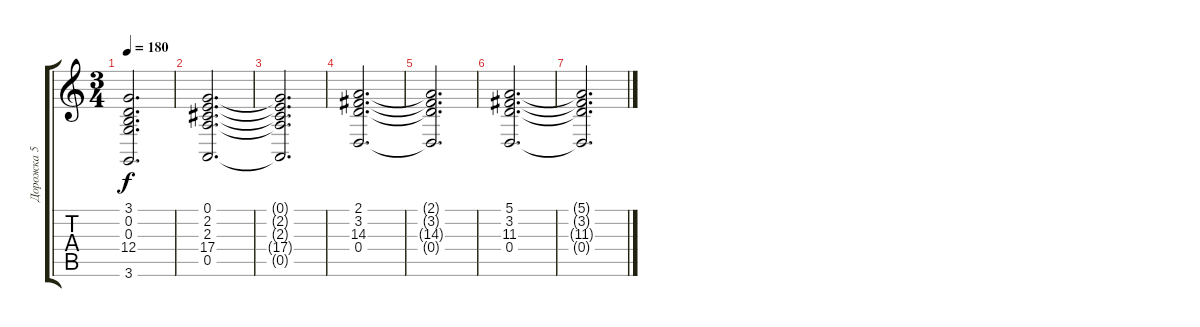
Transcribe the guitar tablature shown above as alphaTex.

\track ("Дорожка 5" "Дорожка 5") {instrument stringensemble1}
\staff {score tabs}
\tuning (E4 B3 G3 D3 A2 E2) {hide}
\ts (3 4)
\tempo 180
\clef g2
\ks c
(3.1{t} 0.2{t} 0.3{t} 12.4{t} 3.6{t}).2{d dy f} |
(0.1 2.2 2.3 17.4 0.5).2{d} |
(0.1{t} 2.2{t} 2.3{t} 17.4{t} 0.5{t}).2{d} |
(2.1 3.2 14.3 0.4).2{d} |
(2.1{t} 3.2{t} 14.3{t} 0.4{t}).2{d} |
(5.1 3.2 11.3 0.4).2{d} |
(5.1{t} 3.2{t} 11.3{t} 0.4{t}).2{d}
